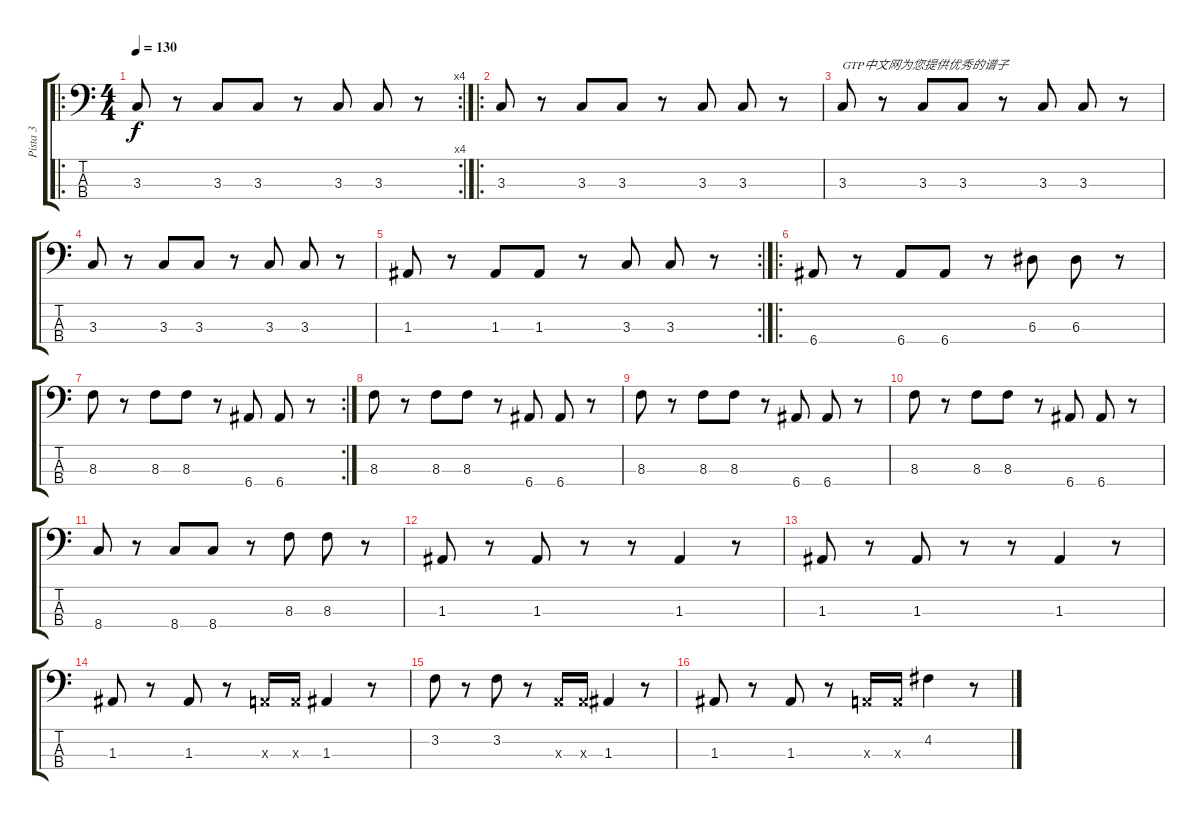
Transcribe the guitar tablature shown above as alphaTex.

\track ("Pista 3" "Pista 3") {instrument fretlessbass}
\staff {score tabs}
\tuning (G2 D2 A1 E1) {hide}
\ro
\rc 4
\ts (4 4)
\tempo 130
\clef f4
\ks c
3.3.8{dy f instrument fretlessbass} r.8 3.3.8 3.3.8 r.8 3.3.8 3.3.8 r.8 |
\ro
3.3.8 r.8 3.3.8 3.3.8 r.8 3.3.8 3.3.8 r.8 |
3.3.8{txt "GTP中文网为您提供优秀的谱子"} r.8 3.3.8 3.3.8 r.8 3.3.8 3.3.8 r.8 |
3.3.8 r.8 3.3.8 3.3.8 r.8 3.3.8 3.3.8 r.8 |
\rc 2
1.3.8 r.8 1.3.8 1.3.8 r.8 3.3.8 3.3.8 r.8 |
\ro
6.4.8 r.8 6.4.8 6.4.8 r.8 6.3.8 6.3.8 r.8 |
\rc 2
8.3.8 r.8 8.3.8 8.3.8 r.8 6.4.8 6.4.8 r.8 |
8.3.8 r.8 8.3.8 8.3.8 r.8 6.4.8 6.4.8 r.8 |
8.3.8 r.8 8.3.8 8.3.8 r.8 6.4.8 6.4.8 r.8 |
8.3.8 r.8 8.3.8 8.3.8 r.8 6.4.8 6.4.8 r.8 |
8.4.8 r.8 8.4.8 8.4.8 r.8 8.3.8 8.3.8 r.8 |
1.3.8 r.8 1.3.8 r.8 r.8 1.3.4 r.8 |
1.3.8 r.8 1.3.8 r.8 r.8 1.3.4 r.8 |
1.3.8 r.8 1.3.8 r.8 0.3{x}.16 0.3{x}.16 1.3.4 r.8 |
3.2.8 r.8 3.2.8 r.8 0.3{x}.16 0.3{x}.16 1.3.4 r.8 |
1.3.8 r.8 1.3.8 r.8 0.3{x}.16 0.3{x}.16 4.2.4 r.8
